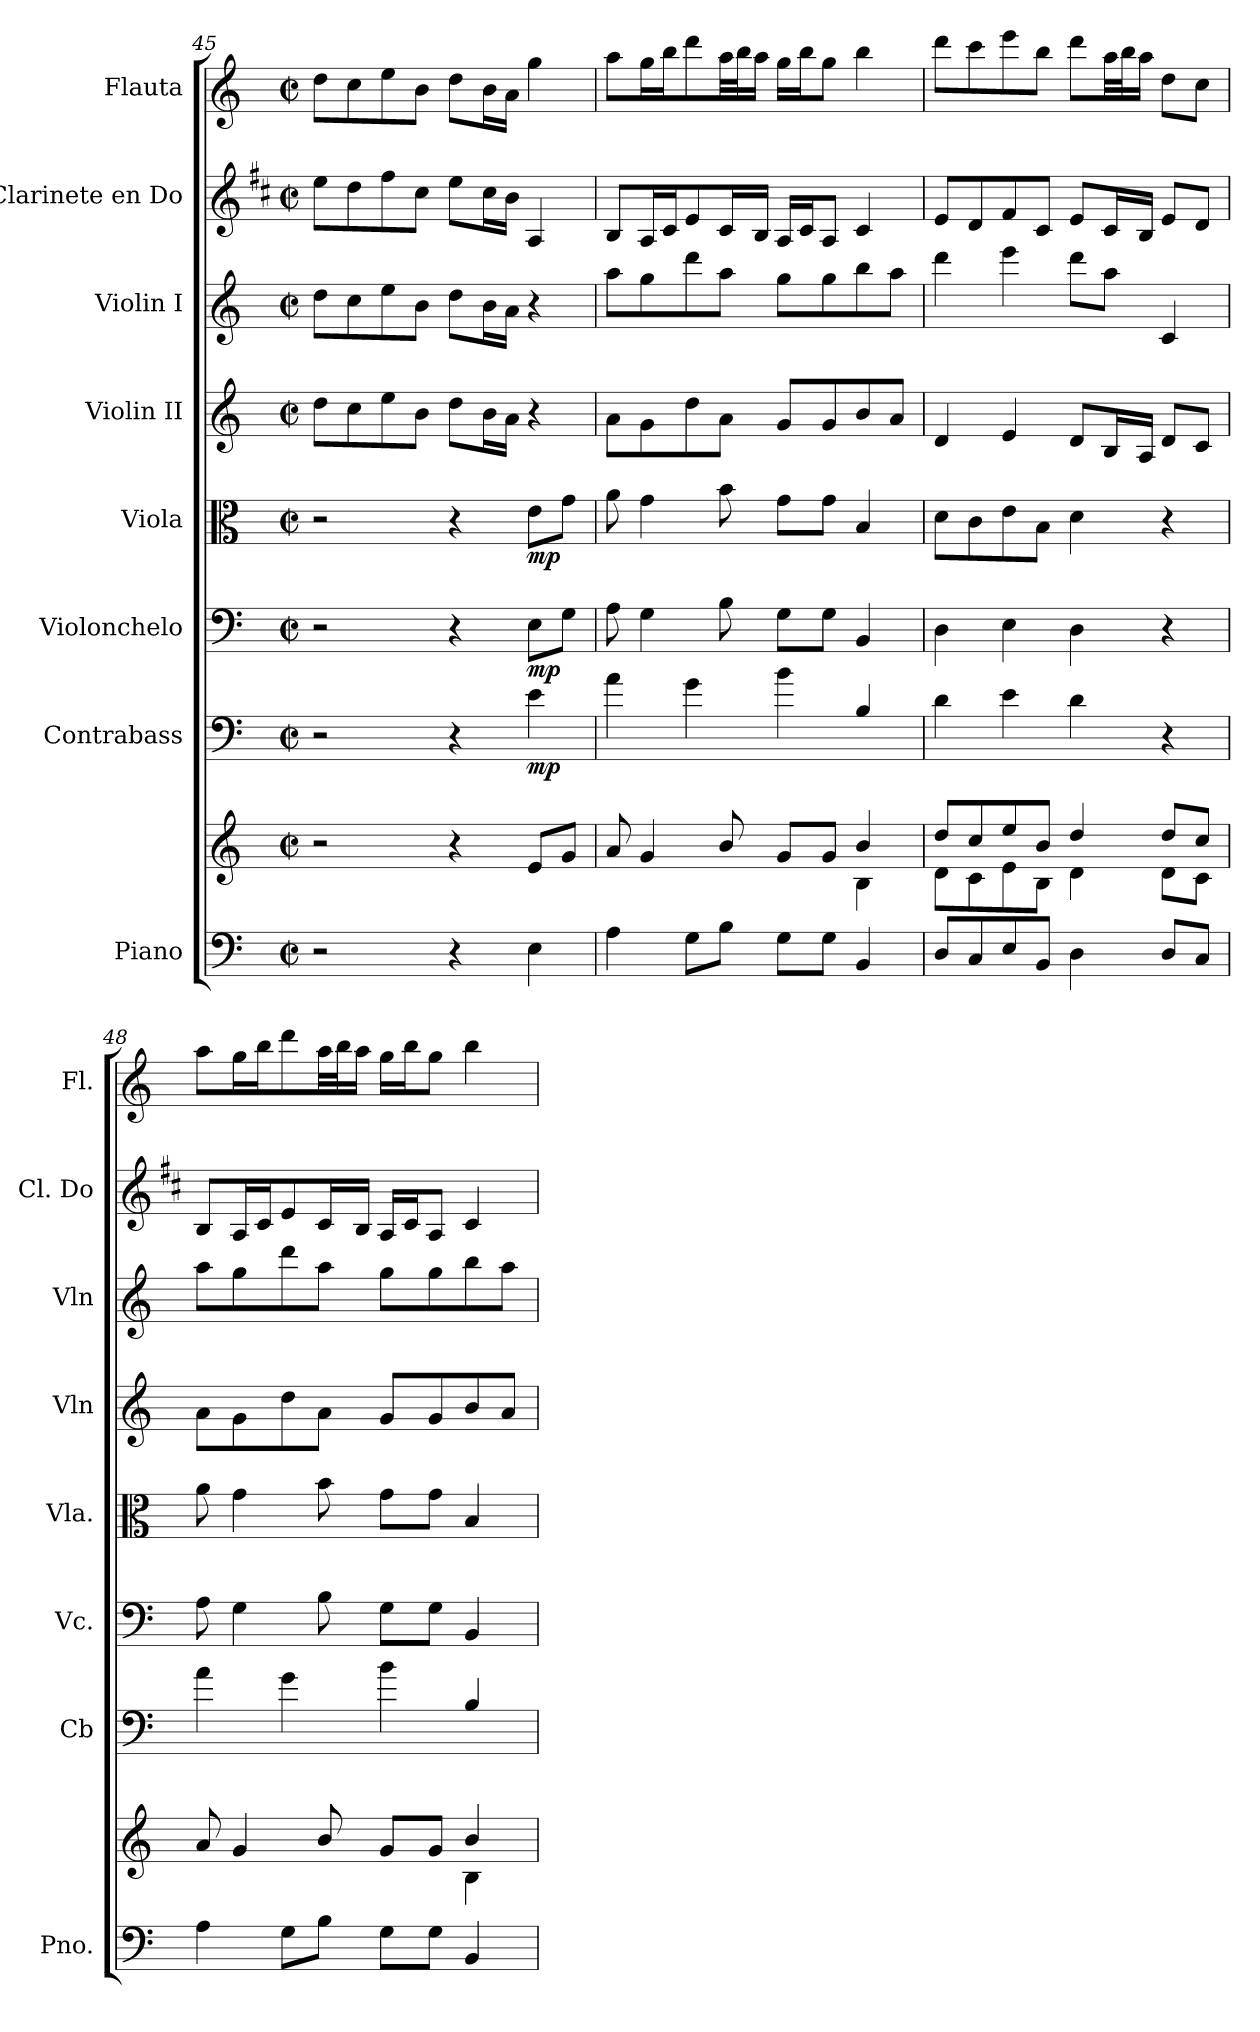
**kern	**kern	**dynam	**kern	**dynam	**kern	**dynam	**kern	**dynam	**kern	**kern	**kern	**kern
*part8	*part8	*part8	*part7	*part7	*part6	*part6	*part5	*part5	*part4	*part3	*part2	*part1
*staff9	*staff8	*staff8/9	*staff7	*staff7	*staff6	*staff6	*staff5	*staff5	*staff4	*staff3	*staff2	*staff1
*I"Piano	*	*	*I"Contrabass	*	*I"Violonchelo	*	*I"Viola	*	*I"Violin II	*I"Violin I	*I"Clarinete en Do	*I"Flauta
*I'Pno.	*	*	*I'Cb	*	*I'Vc.	*	*I'Vla.	*	*I'Vln	*I'Vln	*I'Cl. Do	*I'Fl.
*clefF4	*clefG2	*	*clefF4	*	*clefF4	*	*clefC3	*	*clefG2	*clefG2	*clefG2	*clefG2
*	*	*	*ITrd7c12	*	*	*	*	*	*	*	*ITrd1c2	*
*k[]	*k[]	*	*k[]	*	*k[]	*	*k[]	*	*k[]	*k[]	*k[]	*k[]
*M2/2	*M2/2	*	*M2/2	*	*M2/2	*	*M2/2	*	*M2/2	*M2/2	*M2/2	*M2/2
*met(c|)	*met(c|)	*	*met(c|)	*	*met(c|)	*	*met(c|)	*	*met(c|)	*met(c|)	*met(c|)	*met(c|)
=45	=45	=45	=45	=45	=45	=45	=45	=45	=45	=45	=45	=45
2r	2r	.	2r	.	2r	.	2r	.	8dd\L	8dd\L	8dd\L	8dd\L
.	.	.	.	.	.	.	.	.	8cc\	8cc\	8cc\	8cc\
.	.	.	.	.	.	.	.	.	8ee\	8ee\	8ee\	8ee\
.	.	.	.	.	.	.	.	.	8b\J	8b\J	8b\J	8b\J
4r	4r	.	4r	.	4r	.	4r	.	8dd\L	8dd\L	8dd\L	8dd\L
.	.	.	.	.	.	.	.	.	16b\L	16b\L	16b\L	16b\L
.	.	.	.	.	.	.	.	.	16a\JJ	16a\JJ	16a\JJ	16a\JJ
!	!	!LO:DY:b=2	!	!	!	!	!	!	!	!	!	!
!	!	!LO:DY:n=1:b	!	!LO:DY:b	!	!LO:DY:b	!	!LO:DY:b	!	!	!	!
4E\	8e/L	mp mp	4E\	mp	8E\L	mp	8e\L	mp	4r	4r	4G/	4gg\
.	8g/J	.	.	.	8G\J	.	8g\J	.	.	.	.	.
=46	=46	=46	=46	=46	=46	=46	=46	=46	=46	=46	=46	=46
*	*^	*	*	*	*	*	*	*	*	*	*	*
4A\	8a/	2.ryy	.	4A\	.	8A\	.	8a\	.	8a\L	8aa\L	8A/L	8aa\L
.	4g/	.	.	.	.	4G\	.	4g\	.	8g\	8gg\	16G/L	16gg\L
.	.	.	.	.	.	.	.	.	.	.	.	16B/J	16bb\J
8G\L	.	.	.	4G\	.	.	.	.	.	8dd\	8ddd\	8d/	8ddd\
8B\J	8b/	.	.	.	.	8B\	.	8b\	.	8a\J	8aa\J	16B/L	32aa\LL
.	.	.	.	.	.	.	.	.	.	.	.	.	32bb\J
.	.	.	.	.	.	.	.	.	.	.	.	16A/JJ	16aa\JJ
8G\L	8g/L	.	.	4B\	.	8G\L	.	8g\L	.	8g/L	8gg\L	16G/LL	16gg\LL
.	.	.	.	.	.	.	.	.	.	.	.	16B/J	16bb\J
8G\J	8g/J	.	.	.	.	8G\J	.	8g\J	.	8g/	8gg\	8G/J	8gg\J
4BB/	4b/	4B\	.	4BB/	.	4BB/	.	4B/	.	8b/	8bb\	4B/	4bb\
.	.	.	.	.	.	.	.	.	.	8a/J	8aa\J	.	.
!!LO:PB:g=z
=47	=47	=47	=47	=47	=47	=47	=47	=47	=47	=47	=47	=47	=47
8D/L	8dd/L	8d\L	.	4D\	.	4D\	.	8d\L	.	4d/	4ddd\	8d/L	8ddd\L
8C/	8cc/	8c\	.	.	.	.	.	8c\	.	.	.	8c/	8ccc\
8E/	8ee/	8e\	.	4E\	.	4E\	.	8e\	.	4e/	4eee\	8e/	8eee\
8BB/J	8b/J	8B\J	.	.	.	.	.	8B\J	.	.	.	8B/J	8bb\J
4D\	4dd/	4d\	.	4D\	.	4D\	.	4d\	.	8d/L	8ddd\L	8d/L	8ddd\L
.	.	.	.	.	.	.	.	.	.	16B/L	8aa\J	16B/L	32aa\LL
.	.	.	.	.	.	.	.	.	.	.	.	.	32bb\J
.	.	.	.	.	.	.	.	.	.	16A/JJ	.	16A/JJ	16aa\JJ
8D/L	8dd/L	8d\L	.	4r	.	4r	.	4r	.	8d/L	4c/	8d/L	8dd\L
8C/J	8cc/J	8c\J	.	.	.	.	.	.	.	8c/J	.	8c/J	8cc\J
=48	=48	=48	=48	=48	=48	=48	=48	=48	=48	=48	=48	=48	=48
4A\	8a/	2.ryy	.	4A\	.	8A\	.	8a\	.	8a\L	8aa\L	8A/L	8aa\L
.	4g/	.	.	.	.	4G\	.	4g\	.	8g\	8gg\	16G/L	16gg\L
.	.	.	.	.	.	.	.	.	.	.	.	16B/J	16bb\J
8G\L	.	.	.	4G\	.	.	.	.	.	8dd\	8ddd\	8d/	8ddd\
8B\J	8b/	.	.	.	.	8B\	.	8b\	.	8a\J	8aa\J	16B/L	32aa\LL
.	.	.	.	.	.	.	.	.	.	.	.	.	32bb\J
.	.	.	.	.	.	.	.	.	.	.	.	16A/JJ	16aa\JJ
8G\L	8g/L	.	.	4B\	.	8G\L	.	8g\L	.	8g/L	8gg\L	16G/LL	16gg\LL
.	.	.	.	.	.	.	.	.	.	.	.	16B/J	16bb\J
8G\J	8g/J	.	.	.	.	8G\J	.	8g\J	.	8g/	8gg\	8G/J	8gg\J
4BB/	4b/	4B\	.	4BB/	.	4BB/	.	4B/	.	8b/	8bb\	4B/	4bb\
.	.	.	.	.	.	.	.	.	.	8a/J	8aa\J	.	.
*	*v	*v	*	*	*	*	*	*	*	*	*	*	*
=	=	=	=	=	=	=	=	=	=	=	=	=
*-	*-	*-	*-	*-	*-	*-	*-	*-	*-	*-	*-	*-
